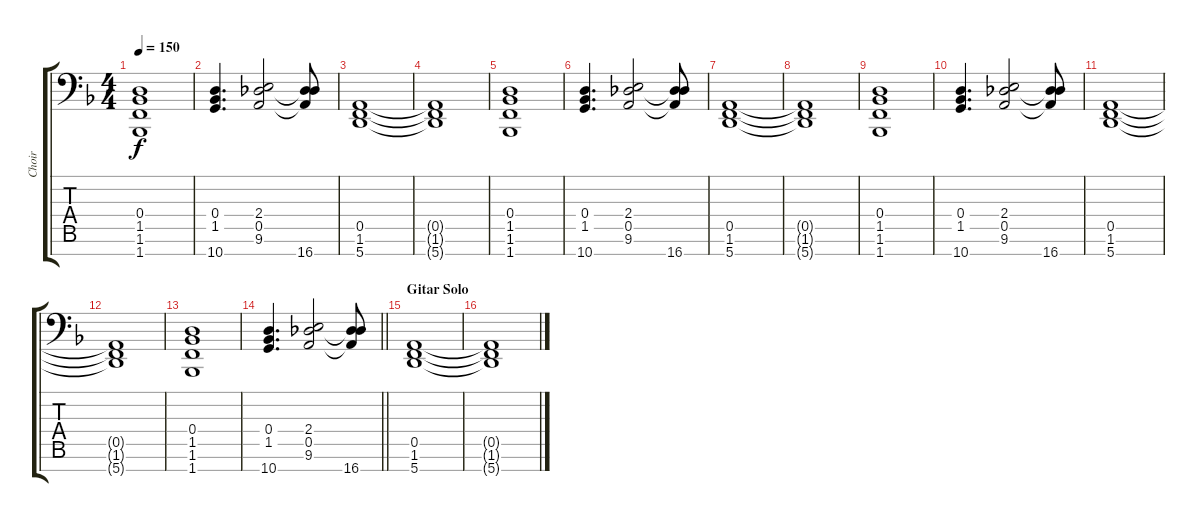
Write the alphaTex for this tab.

\track ("Choir" "Choir") {instrument choiraahs}
\staff {score tabs}
\tuning (E4 B3 G3 D3 A2 E2 A1) {hide}
\ts (4 4)
\tempo 150
\clef f4
\ks f
(0.4 1.5 1.6 1.7).1{dy f} |
(0.4 1.5 10.7).4{d} (2.4 0.5 9.6).2 (0.5{t} 9.6{t} 16.7).8 |
(0.5 1.6 5.7).1 |
(0.5{t} 1.6{t} 5.7{t}).1 |
(0.4 1.5 1.6 1.7).1 |
(0.4 1.5 10.7).4{d} (2.4 0.5 9.6).2 (0.5{t} 9.6{t} 16.7).8 |
(0.5 1.6 5.7).1 |
(0.5{t} 1.6{t} 5.7{t}).1 |
(0.4 1.5 1.6 1.7).1 |
(0.4 1.5 10.7).4{d} (2.4 0.5 9.6).2 (0.5{t} 9.6{t} 16.7).8 |
(0.5 1.6 5.7).1 |
(0.5{t} 1.6{t} 5.7{t}).1 |
(0.4 1.5 1.6 1.7).1 |
\barLineRight lightlight
(0.4 1.5 10.7).4{d} (2.4 0.5 9.6).2 (0.5{t} 9.6{t} 16.7).8 |
\section ("" "Gitar Solo")
(0.5 1.6 5.7).1 |
(0.5{t} 1.6{t} 5.7{t}).1
